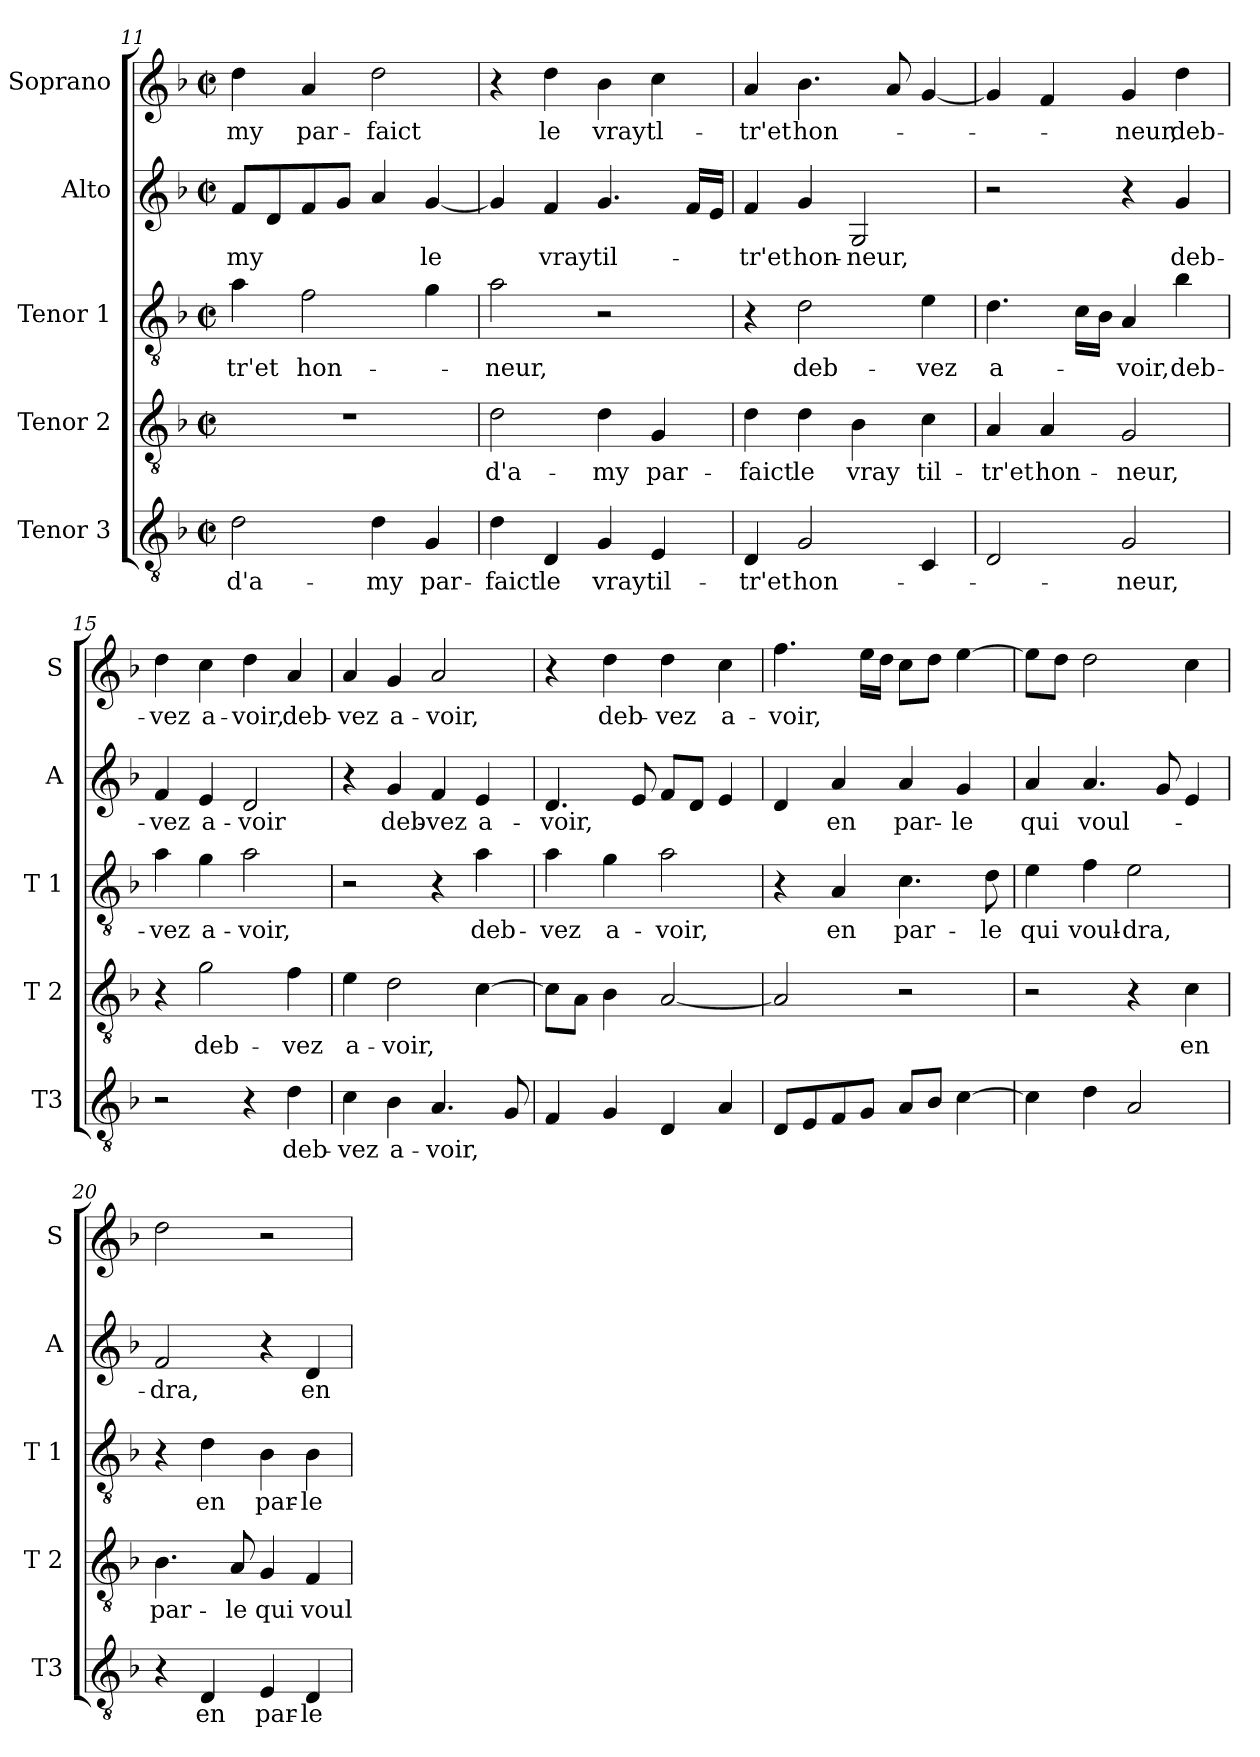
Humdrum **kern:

**kern	**text	**kern	**text	**kern	**text	**kern	**text	**kern	**text
*part5	*part5	*part4	*part4	*part3	*part3	*part2	*part2	*part1	*part1
*staff5	*staff5	*staff4	*staff4	*staff3	*staff3	*staff2	*staff2	*staff1	*staff1
*I"Tenor 3	*	*I"Tenor 2	*	*I"Tenor 1	*	*I"Alto	*	*I"Soprano	*
*I'T3	*	*I'T 2	*	*I'T 1	*	*I'A	*	*I'S	*
!!LO:PB:g=z
*clefGv2	*	*clefGv2	*	*clefGv2	*	*clefG2	*	*clefG2	*
*k[b-]	*	*k[b-]	*	*k[b-]	*	*k[b-]	*	*k[b-]	*
*F:	*	*F:	*	*F:	*	*F:	*	*F:	*
*M2/2	*	*M2/2	*	*M2/2	*	*M2/2	*	*M2/2	*
*met(c|)	*	*met(c|)	*	*met(c|)	*	*met(c|)	*	*met(c|)	*
=11	=11	=11	=11	=11	=11	=11	=11	=11	=11
2d\	d'a-	1r	.	4a\	-tr'et	8f/L	-my	4dd\	-my
.	.	.	.	.	.	8d/	.	.	.
.	.	.	.	2f\	hon-	8f/	.	4a/	par-
.	.	.	.	.	.	8g/J	.	.	.
4d\	-my	.	.	.	.	4a/	.	2dd\	-faict
4G/	par-	.	.	4g\	.	[4g/	le	.	.
=12	=12	=12	=12	=12	=12	=12	=12	=12	=12
4d\	-faict	2d\	d'a-	2a\	-neur,	4g/]	.	4r	.
4D/	le	.	.	.	.	4f/	vray	4dd\	le
4G/	vray	4d\	-my	2r	.	4.g/	til-	4b-\	vray
4E/	til-	4G/	par-	.	.	.	.	4cc\	tl-
.	.	.	.	.	.	16f/LL	.	.	.
.	.	.	.	.	.	16e/JJ	.	.	.
=13	=13	=13	=13	=13	=13	=13	=13	=13	=13
4D/	-tr'et	4d\	-faict	4r	.	4f/	-tr'et	4a/	-tr'et
2G/	hon-	4d\	le	2d\	deb-	4g/	hon-	4.b-\	hon-
.	.	4B-\	vray	.	.	2G/	-neur,	.	.
.	.	.	.	.	.	.	.	8a/	.
4C/	.	4c\	til-	4e\	-vez	.	.	[4g/	.
=14	=14	=14	=14	=14	=14	=14	=14	=14	=14
2D/	.	4A/	-tr'et	4.d\	a-	2r	.	4g/]	.
.	.	4A/	hon-	.	.	.	.	4f/	.
.	.	.	.	16c\LL	.	.	.	.	.
.	.	.	.	16B-\JJ	.	.	.	.	.
2G/	-neur,	2G/	-neur,	4A/	-voir,	4r	.	4g/	-neur,
.	.	.	.	4b-\	deb-	4g/	deb-	4dd\	deb-
=15	=15	=15	=15	=15	=15	=15	=15	=15	=15
2r	.	4r	.	4a\	-vez	4f/	-vez	4dd\	-vez
.	.	2g\	deb-	4g\	a-	4e/	a-	4cc\	a-
4r	.	.	.	2a\	-voir,	2d/	-voir	4dd\	-voir,
4d\	deb-	4f\	-vez	.	.	.	.	4a/	deb-
!!LO:LB:g=z
=16	=16	=16	=16	=16	=16	=16	=16	=16	=16
4c\	-vez	4e\	a-	2r	.	4r	.	4a/	-vez
4B-\	a-	2d\	-voir,	.	.	4g/	deb-	4g/	a-
4.A/	-voir,	.	.	4r	.	4f/	-vez	2a/	-voir,
.	.	[4c\	.	4a\	deb-	4e/	a-	.	.
8G/	.	.	.	.	.	.	.	.	.
=17	=17	=17	=17	=17	=17	=17	=17	=17	=17
4F/	.	8c\L]	.	4a\	-vez	4.d/	-voir,	4r	.
.	.	8A\J	.	.	.	.	.	.	.
4G/	.	4B-\	.	4g\	a-	.	.	4dd\	deb-
.	.	.	.	.	.	8e/	.	.	.
4D/	.	[2A/	.	2a\	-voir,	8f/L	.	4dd\	-vez
.	.	.	.	.	.	8d/J	.	.	.
4A/	.	.	.	.	.	4e/	.	4cc\	a-
=18	=18	=18	=18	=18	=18	=18	=18	=18	=18
8D/L	.	2A/]	.	4r	.	4d/	.	4.ff\	-voir,
8E/	.	.	.	.	.	.	.	.	.
8F/	.	.	.	4A/	en	4a/	en	.	.
8G/J	.	.	.	.	.	.	.	16ee\LL	.
.	.	.	.	.	.	.	.	16dd\JJ	.
8A/L	.	2r	.	4.c\	par-	4a/	par-	8cc\L	.
8B-/J	.	.	.	.	.	.	.	8dd\J	.
[4c\	.	.	.	.	.	4g/	-le	[4ee\	.
.	.	.	.	8d\	-le	.	.	.	.
=19	=19	=19	=19	=19	=19	=19	=19	=19	=19
4c\]	.	2r	.	4e\	qui	4a/	qui	8ee\L]	.
.	.	.	.	.	.	.	.	8dd\J	.
4d\	.	.	.	4f\	voul-	4.a/	voul-	2dd\	.
2A/	.	4r	.	2e\	-dra,	.	.	.	.
.	.	.	.	.	.	8g/	.	.	.
.	.	4c\	en	.	.	4e/	.	4cc\	.
=20	=20	=20	=20	=20	=20	=20	=20	=20	=20
4r	.	4.B-\	par-	4r	.	2f/	-dra,	2dd\	.
4D/	en	.	.	4d\	en	.	.	.	.
.	.	8A/	-le	.	.	.	.	.	.
4E/	par-	4G/	qui	4B-\	par-	4r	.	2r	.
4D/	-le	4F/	voul-	4B-\	-le	4d/	en	.	.
=	=	=	=	=	=	=	=	=	=
*-	*-	*-	*-	*-	*-	*-	*-	*-	*-
